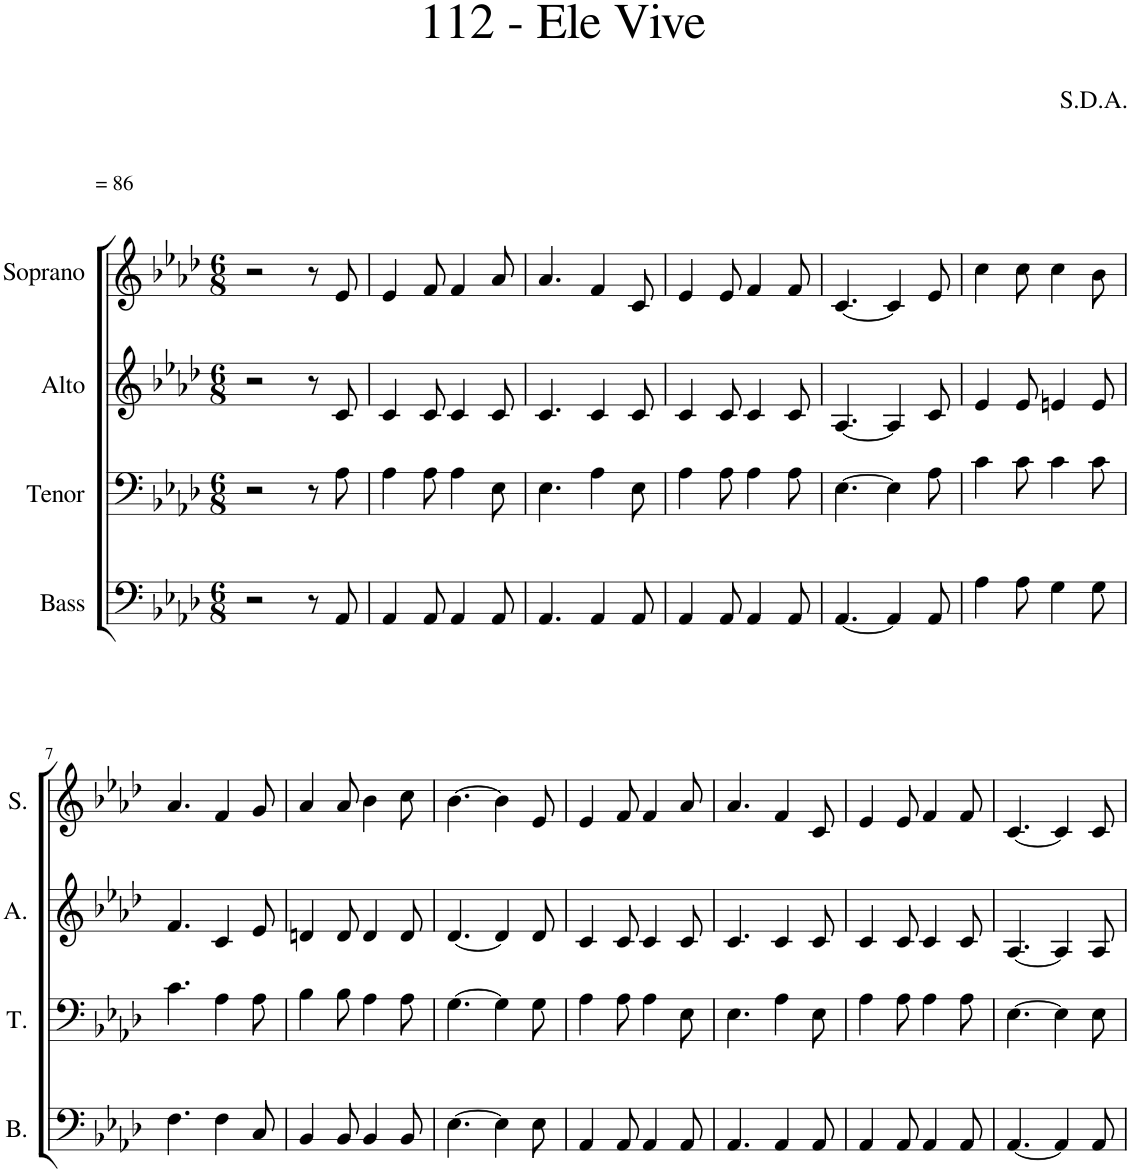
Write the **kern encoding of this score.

**kern	**kern	**kern	**kern
*part4	*part3	*part2	*part1
*staff4	*staff3	*staff2	*staff1
*I"Bass	*I"Tenor	*I"Alto	*I"Soprano
*I'B.	*I'T.	*I'A.	*I'S.
*clefF4	*clefF4	*clefG2	*clefG2
*k[b-e-a-d-]	*k[b-e-a-d-]	*k[b-e-a-d-]	*k[b-e-a-d-]
*M6/8	*M6/8	*M6/8	*M6/8
=1	=1	=1	=1
!	!	!	!LO:TX:a:t== 86
2r	2r	2r	2r
8r	8r	8r	8r
8AA-/	8A-\	8c/	8e-/
=2	=2	=2	=2
4AA-/	4A-\	4c/	4e-/
8AA-/	8A-\	8c/	8f/
4AA-/	4A-\	4c/	4f/
8AA-/	8E-\	8c/	8a-/
=3	=3	=3	=3
4.AA-/	4.E-\	4.c/	4.a-/
4AA-/	4A-\	4c/	4f/
8AA-/	8E-\	8c/	8c/
=4	=4	=4	=4
4AA-/	4A-\	4c/	4e-/
8AA-/	8A-\	8c/	8e-/
4AA-/	4A-\	4c/	4f/
8AA-/	8A-\	8c/	8f/
=5	=5	=5	=5
[4.AA-/	[4.E-\	[4.A-/	[4.c/
4AA-/]	4E-\]	4A-/]	4c/]
8AA-/	8A-\	8c/	8e-/
=6	=6	=6	=6
4A-\	4c\	4e-/	4cc\
8A-\	8c\	8e-/	8cc\
4G\	4c\	4en/	4cc\
8G\	8c\	8e/	8b-\
!!LO:LB:g=z
=7	=7	=7	=7
4.F\	4.c\	4.f/	4.a-/
4F\	4A-\	4c/	4f/
8C/	8A-\	8e-/	8g/
=8	=8	=8	=8
4BB-/	4B-\	4dn/	4a-/
8BB-/	8B-\	8d/	8a-/
4BB-/	4A-\	4d/	4b-\
8BB-/	8A-\	8d/	8cc\
=9	=9	=9	=9
[4.E-\	[4.G\	[4.d-/	[4.b-\
4E-\]	4G\]	4d-/]	4b-\]
8E-\	8G\	8d-/	8e-/
=10	=10	=10	=10
4AA-/	4A-\	4c/	4e-/
8AA-/	8A-\	8c/	8f/
4AA-/	4A-\	4c/	4f/
8AA-/	8E-\	8c/	8a-/
=11	=11	=11	=11
4.AA-/	4.E-\	4.c/	4.a-/
4AA-/	4A-\	4c/	4f/
8AA-/	8E-\	8c/	8c/
=12	=12	=12	=12
4AA-/	4A-\	4c/	4e-/
8AA-/	8A-\	8c/	8e-/
4AA-/	4A-\	4c/	4f/
8AA-/	8A-\	8c/	8f/
=13	=13	=13	=13
[4.AA-/	[4.E-\	[4.A-/	[4.c/
4AA-/]	4E-\]	4A-/]	4c/]
8AA-/	8E-\	8A-/	8c/
=	=	=	=
*-	*-	*-	*-
